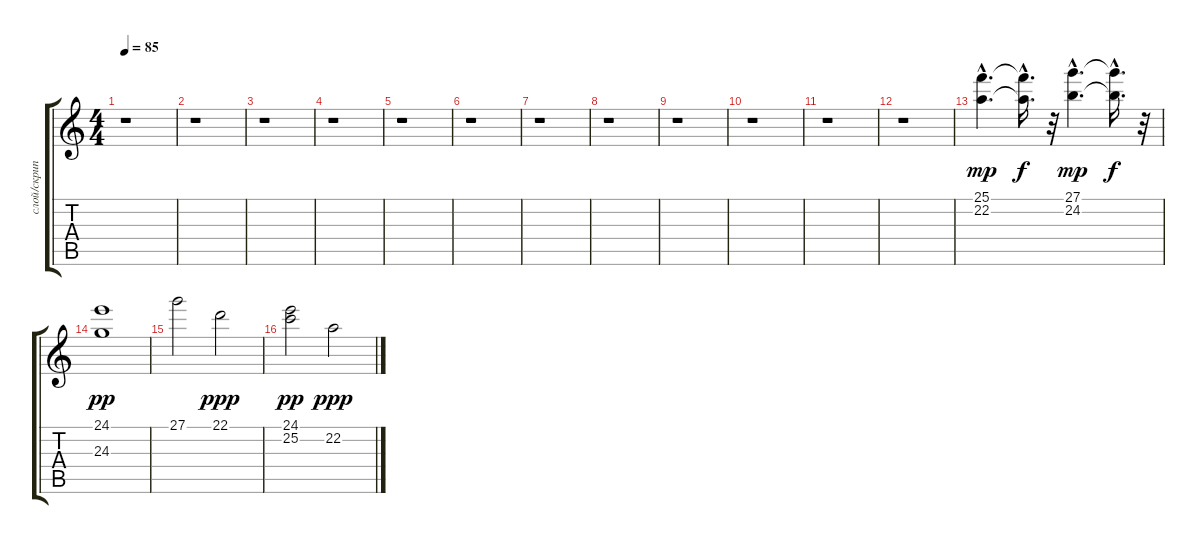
\track ("слой/скрипки/" "слой/скрип") {instrument stringensemble1}
\staff {score tabs}
\tuning (E4 B3 G3 D3 A2 E2) {hide}
\ts (4 4)
\tempo 85
\clef g2
\ks c
r.1{dy mp} |
r.1 |
r.1 |
r.1 |
r.1 |
r.1 |
r.1 |
r.1 |
r.1 |
r.1 |
r.1 |
r.1 |
(25.1{hac} 22.2{hac}).4{d} (25.1{hac t} 22.2{hac t}).16{d dy f} r.32 (27.1{hac} 24.2{hac}).4{d dy mp} (27.1{hac t} 24.2{hac t}).16{d dy f} r.32 |
(24.1 24.3).1{dy pp} |
27.1.2 22.1.2{dy ppp} |
(24.1 25.2).2{dy pp} 22.2.2{dy ppp}
